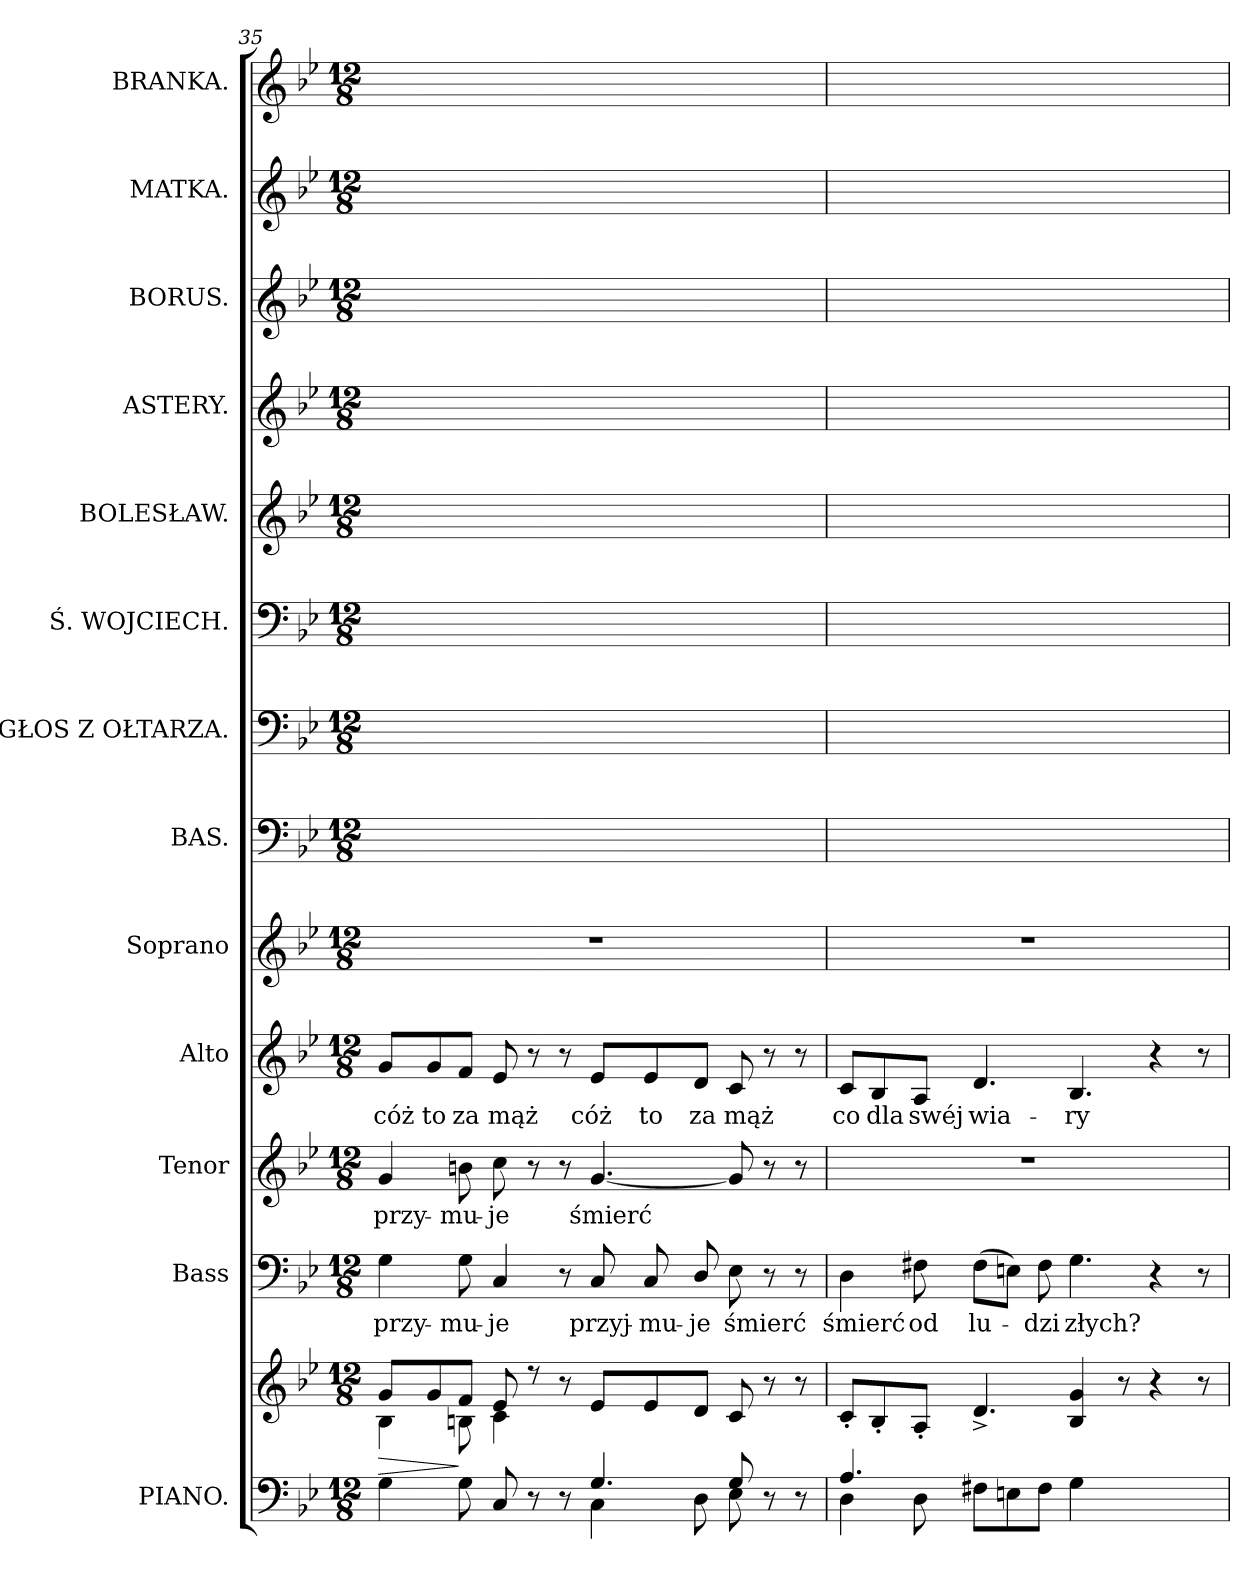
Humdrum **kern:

**kern	**kern	**dynam	**kern	**text	**kern	**text	**kern	**text	**kern	**kern	**kern	**kern	**kern	**kern	**kern	**kern	**kern
*part13	*part13	*part13	*part12	*part12	*part11	*part11	*part10	*part10	*part9	*part8	*part7	*part6	*part5	*part4	*part3	*part2	*part1
*staff14	*staff13	*staff13/14	*staff12	*staff12	*staff11	*staff11	*staff10	*staff10	*staff9	*staff8	*staff7	*staff6	*staff5	*staff4	*staff3	*staff2	*staff1
*I"PIANO.	*	*	*I"Bass	*	*I"Tenor	*	*I"Alto	*	*I"Soprano	*I"BAS.	*I"GŁOS Z OŁTARZA.	*I"Ś. WOJCIECH.	*I"BOLESŁAW.	*I"ASTERY.	*I"BORUS.	*I"MATKA.	*I"BRANKA.
*I'Pno	*	*	*I'B	*	*I'T	*	*I'A	*	*I'S	*I'Bas.	*I'Gł	*I'Ś. W.	*I'Bol	*I'As	*I'Bo	*I'M	*I'Br
*clefF4	*clefG2	*	*clefF4	*	*clefG2	*	*clefG2	*	*clefG2	*clefF4	*clefF4	*clefF4	*clefG2	*clefG2	*clefG2	*clefG2	*clefG2
*	*	*	*	*	*ITrd8c12	*	*	*	*	*	*	*	*ITrd8c12	*	*ITrd8c12	*	*
*k[b-e-]	*k[b-e-]	*	*k[b-e-]	*	*k[b-e-]	*	*k[b-e-]	*	*k[b-e-]	*k[b-e-]	*k[b-e-]	*k[b-e-]	*k[b-e-]	*k[b-e-]	*k[b-e-]	*k[b-e-]	*k[b-e-]
*M12/8	*M12/8	*	*M12/8	*	*M12/8	*	*M12/8	*	*M12/8	*M12/8	*M12/8	*M12/8	*M12/8	*M12/8	*M12/8	*M12/8	*M12/8
=35	=35	=35	=35	=35	=35	=35	=35	=35	=35	=35	=35	=35	=35	=35	=35	=35	=35
*^	*^	*	*	*	*	*	*	*	*	*	*	*	*	*	*	*	*
2.ryy	4G\	8g/L	4B-\	>	4G\	przy-	4G/	przy-	8g/L	cóż	1.r	1.ryy	1.ryy	1.ryy	1.ryy	1.ryy	1.ryy	1.ryy	1.ryy
.	.	8g/	.	.	.	.	.	.	8g/	to	.	.	.	.	.	.	.	.	.
.	8G\	8f/J	8Bn\	]	8G\	-mu-	8Bn\	-mu-	8f/J	za	.	.	.	.	.	.	.	.	.
.	8C/	8e-/	4c\	.	4C/	-je	8c\	-je	8e-/	mąż	.	.	.	.	.	.	.	.	.
.	8r	8r	.	.	.	.	8r	.	8r	.	.	.	.	.	.	.	.	.	.
.	8r	8r	4ryy	.	8r	.	8r	.	8r	.	.	.	.	.	.	.	.	.	.
4.G/	4C\	8e-/L	.	.	8C/	przyj-	[4.G/	śmierć	8e-/L	cóż	.	.	.	.	.	.	.	.	.
.	.	8e-/	8ryy	.	8C/	-mu-	.	.	8e-/	to	.	.	.	.	.	.	.	.	.
.	8D\	8d/J	2ryy	.	8D/	-je	.	.	8d/J	za	.	.	.	.	.	.	.	.	.
8G/	8E-\	8c/	.	.	8E-\	śmierć	8G/]	.	8c/	mąż	.	.	.	.	.	.	.	.	.
8r	8ryy	8r	.	.	8r	.	8r	.	8r	.	.	.	.	.	.	.	.	.	.
8r	8ryy	8r	.	.	8r	.	8r	.	8r	.	.	.	.	.	.	.	.	.	.
*	*	*v	*v	*	*	*	*	*	*	*	*	*	*	*	*	*	*	*	*
=36	=36	=36	=36	=36	=36	=36	=36	=36	=36	=36	=36	=36	=36	=36	=36	=36	=36	=36
4.A/	4D\	8c'/L	.	4D\	śmierć	1.r	.	8c/L	co	1.r	1.ryy	1.ryy	1.ryy	1.ryy	1.ryy	1.ryy	1.ryy	1.ryy
.	.	8B-'/	.	.	.	.	.	8B-/	dla	.	.	.	.	.	.	.	.	.
.	8D\	8A'/J	.	8F#X\	od	.	.	8A/J	swéj	.	.	.	.	.	.	.	.	.
8ryy	8F#X\L	4.d^/	.	(8F#\L	lu-	.	.	4.d/	wia-	.	.	.	.	.	.	.	.	.
1ryy	8En\	.	.	8En\J)	.	.	.	.	.	.	.	.	.	.	.	.	.	.
.	8F#\J	.	.	8F#\	-dzi	.	.	.	.	.	.	.	.	.	.	.	.	.
.	4G\	4B-/ 4g/	.	4.G\	złych?	.	.	4.B-/	-ry	.	.	.	.	.	.	.	.	.
.	2ryy	8r	.	.	.	.	.	.	.	.	.	.	.	.	.	.	.	.
.	.	4r	.	4r	.	.	.	4r	.	.	.	.	.	.	.	.	.	.
.	.	8r	.	8r	.	.	.	8r	.	.	.	.	.	.	.	.	.	.
*v	*v	*	*	*	*	*	*	*	*	*	*	*	*	*	*	*	*	*
=	=	=	=	=	=	=	=	=	=	=	=	=	=	=	=	=	=
*-	*-	*-	*-	*-	*-	*-	*-	*-	*-	*-	*-	*-	*-	*-	*-	*-	*-
